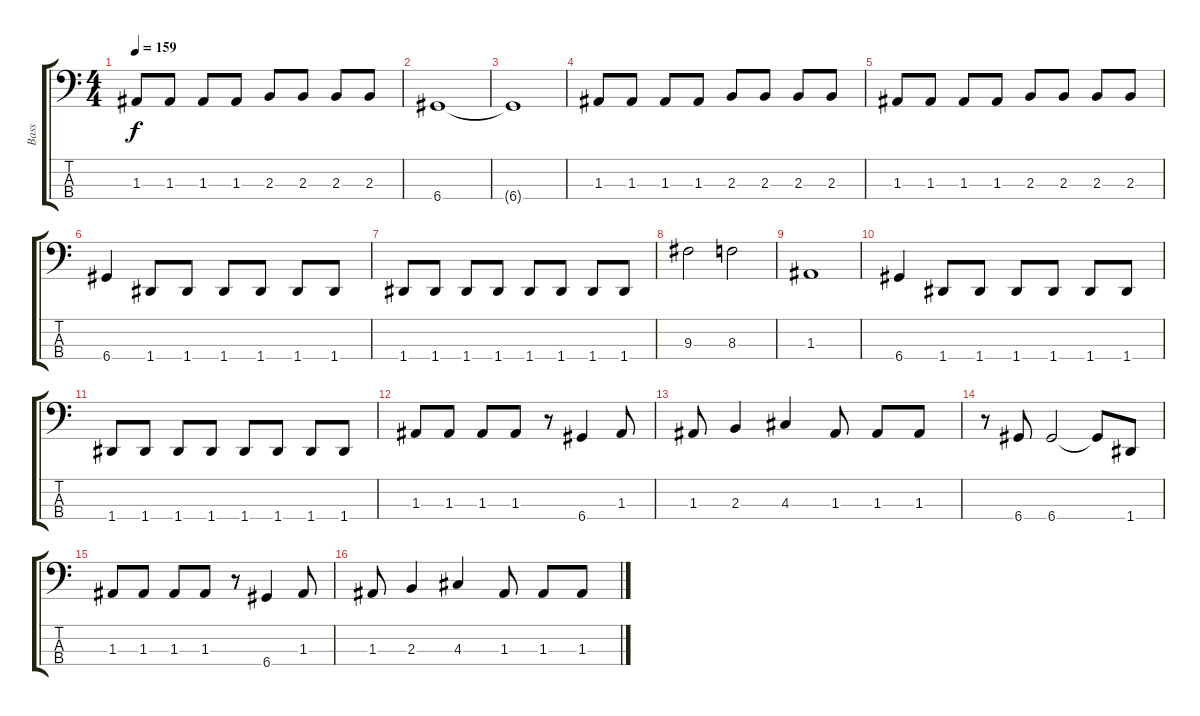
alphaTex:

\track ("Bass" "Bass") {instrument electricbasspick}
\staff {score tabs}
\tuning (G2 D2 A1 D1) {hide}
\ts (4 4)
\tempo 159
\clef f4
\ks c
1.3.8{dy f} 1.3.8 1.3.8 1.3.8 2.3.8 2.3.8 2.3.8 2.3.8 |
6.4.1 |
6.4{t}.1 |
1.3.8 1.3.8 1.3.8 1.3.8 2.3.8 2.3.8 2.3.8 2.3.8 |
1.3.8 1.3.8 1.3.8 1.3.8 2.3.8 2.3.8 2.3.8 2.3.8 |
6.4.4 1.4.8 1.4.8 1.4.8 1.4.8 1.4.8 1.4.8 |
1.4.8 1.4.8 1.4.8 1.4.8 1.4.8 1.4.8 1.4.8 1.4.8 |
9.3.2 8.3.2 |
1.3.1 |
6.4.4 1.4.8 1.4.8 1.4.8 1.4.8 1.4.8 1.4.8 |
1.4.8 1.4.8 1.4.8 1.4.8 1.4.8 1.4.8 1.4.8 1.4.8 |
1.3.8 1.3.8 1.3.8 1.3.8 r.8 6.4.4 1.3.8 |
1.3.8 2.3.4 4.3.4 1.3.8 1.3.8 1.3.8 |
r.8 6.4.8 6.4.2 6.4{t}.8 1.4.8 |
1.3.8 1.3.8 1.3.8 1.3.8 r.8 6.4.4 1.3.8 |
1.3.8 2.3.4 4.3.4 1.3.8 1.3.8 1.3.8
